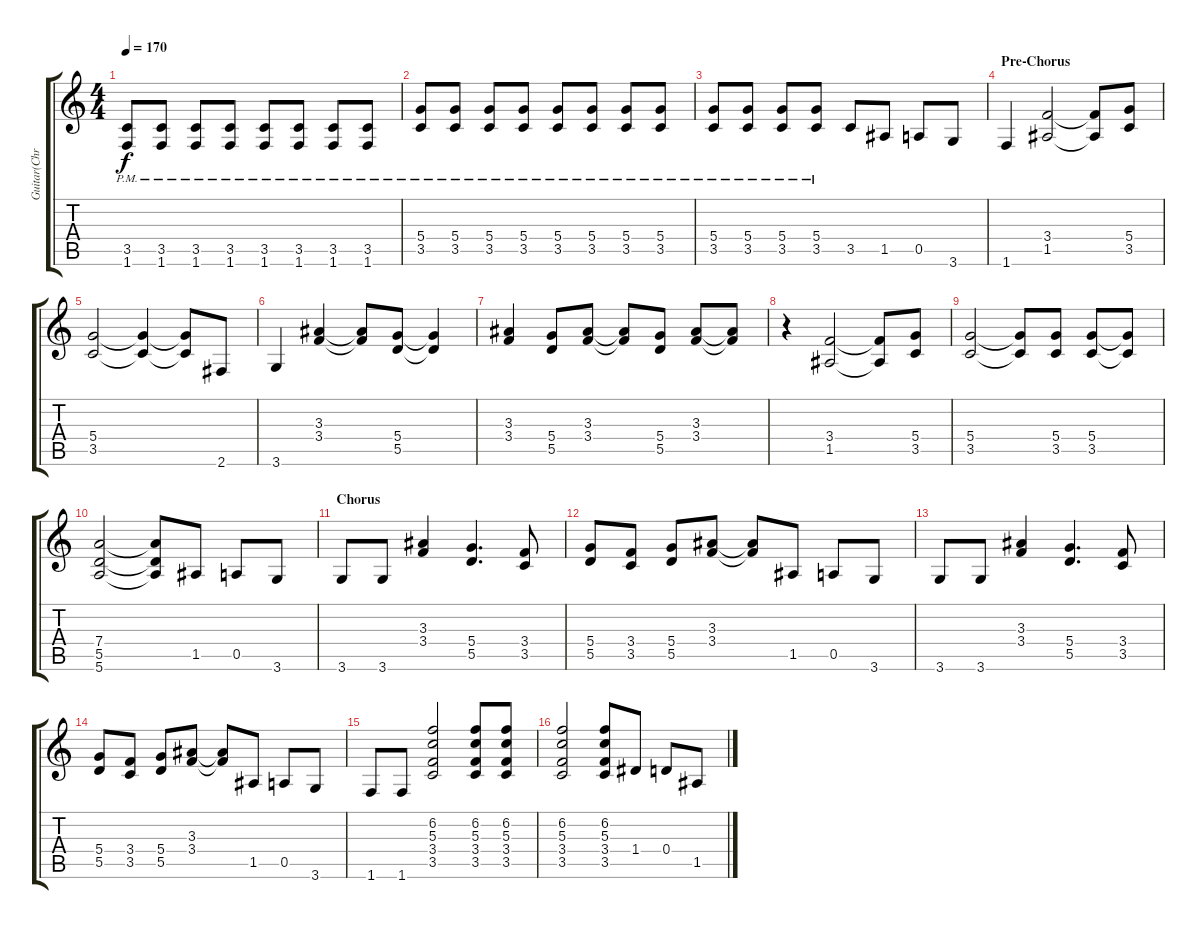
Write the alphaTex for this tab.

\track ("Guitar(Chris Holmes)" "Guitar(Chr") {instrument overdrivenguitar}
\staff {score tabs}
\tuning (E4 B3 G3 D3 A2 E2) {hide}
\ts (4 4)
\tempo 170
\clef g2
\ks c
(3.5{pm} 1.6{pm}).8{dy f} (3.5{pm} 1.6{pm}).8 (3.5{pm} 1.6{pm}).8 (3.5{pm} 1.6{pm}).8 (3.5{pm} 1.6{pm}).8 (3.5{pm} 1.6{pm}).8 (3.5{pm} 1.6{pm}).8 (3.5{pm} 1.6{pm}).8 |
(5.4{pm} 3.5{pm}).8 (5.4{pm} 3.5{pm}).8 (5.4{pm} 3.5{pm}).8 (5.4{pm} 3.5{pm}).8 (5.4{pm} 3.5{pm}).8 (5.4{pm} 3.5{pm}).8 (5.4{pm} 3.5{pm}).8 (5.4{pm} 3.5).8 |
(5.4{pm} 3.5{pm}).8 (5.4{pm} 3.5{pm}).8 (5.4{pm} 3.5{pm}).8 (5.4{pm} 3.5{pm}).8 3.5.8 1.5.8 0.5.8 3.6.8 |
\section ("" "Pre-Chorus")
1.6.4 (3.4 1.5).2 (3.4{t} 1.5{t}).8 (5.4 3.5).8 |
(5.4 3.5).2 (5.4{t} 3.5{t}).4 (5.4{t} 3.5{t}).8 2.6.8 |
3.6.4 (3.3 3.4).4 (3.3{t} 3.4{t}).8 (5.4 5.5).8 (5.4{t} 5.5{t}).4 |
(3.3 3.4).4 (5.4 5.5).8 (3.3 3.4).8 (3.3{t} 3.4{t}).8 (5.4 5.5).8 (3.3 3.4).8 (3.3{t} 3.4{t}).8 |
r.4 (3.4 1.5).2 (3.4{t} 1.5{t}).8 (5.4 3.5).8 |
(5.4 3.5).2 (5.4{t} 3.5{t}).8 (5.4 3.5).8 (5.4 3.5).8 (5.4{t} 3.5{t}).8 |
(7.4 5.5 5.6).2 (7.4{t} 5.5{t} 5.6{t}).8 1.5.8 0.5.8 3.6.8 |
\section ("" "Chorus")
3.6.8 3.6.8 (3.3 3.4).4 (5.4 5.5).4{d} (3.4 3.5).8 |
(5.4 5.5).8 (3.4 3.5).8 (5.4 5.5).8 (3.3 3.4).8 (3.3{t} 3.4{t}).8 1.5.8 0.5.8 3.6.8 |
3.6.8 3.6.8 (3.3 3.4).4 (5.4 5.5).4{d} (3.4 3.5).8 |
(5.4 5.5).8 (3.4 3.5).8 (5.4 5.5).8 (3.3 3.4).8 (3.3{t} 3.4{t}).8 1.5.8 0.5.8 3.6.8 |
1.6.8 1.6.8 (6.2 5.3 3.4 3.5).2 (6.2 5.3 3.4 3.5).8 (6.2 5.3 3.4 3.5).8 |
(6.2 5.3 3.4 3.5).2 (6.2 5.3 3.4 3.5).8 1.4.8 0.4.8 1.5.8
